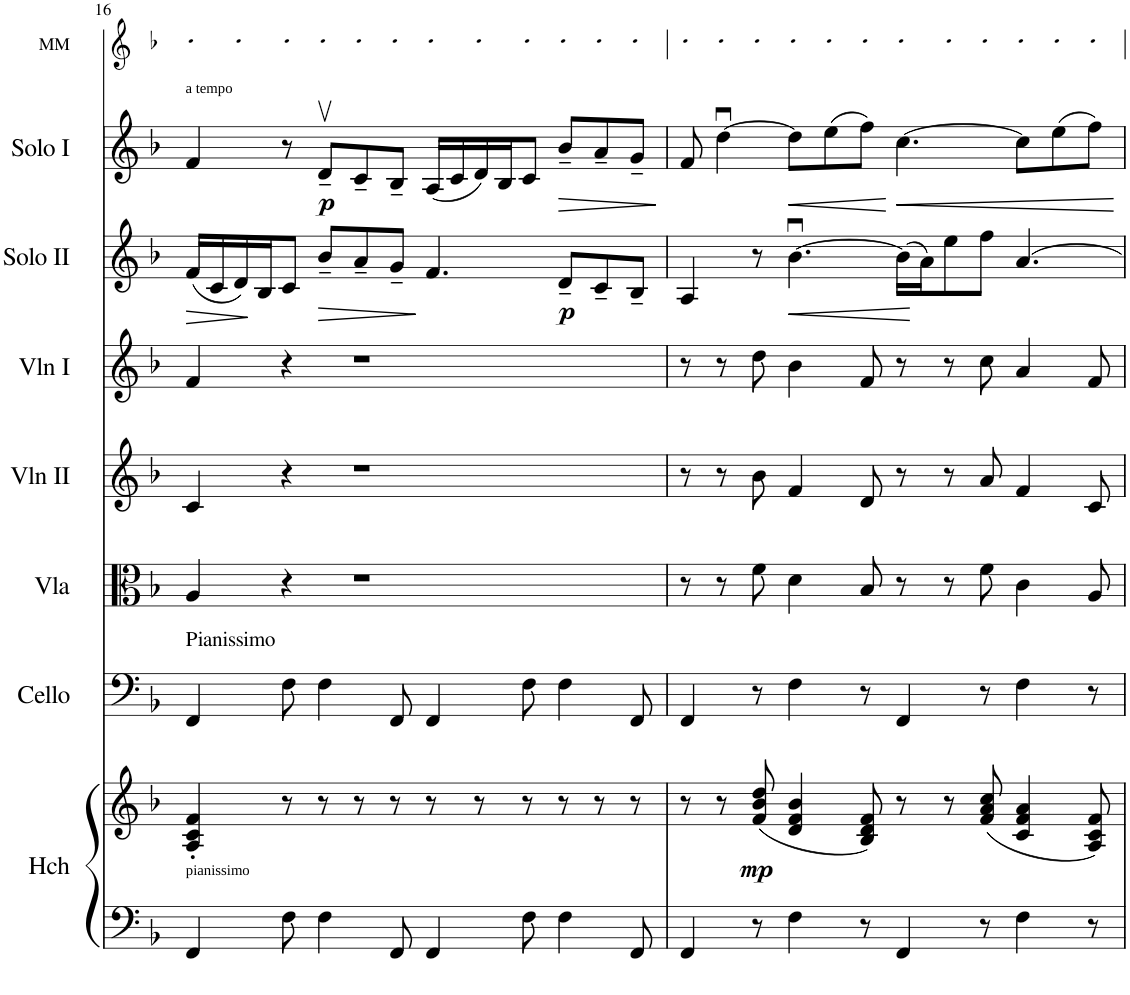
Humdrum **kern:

**kern	**kern	**dynam	**kern	**kern	**kern	**kern	**kern	**dynam	**kern	**dynam	**kern
*part8	*part8	*part8	*part7	*part6	*part5	*part4	*part3	*part3	*part2	*part2	*part1
*staff9	*staff8	*staff8/9	*staff7	*staff6	*staff5	*staff4	*staff3	*staff3	*staff2	*staff2	*staff1
*I"Harpsichord	*	*	*I"Cello	*I"Viola	*I"Violin II	*I"Violin I	*I"Solo II	*	*I"Solo I	*	*I"MM
*I'Hch	*	*	*I'Cello	*I'Vla	*I'Vln II	*I'Vln I	*I'Solo II	*	*I'Solo I	*	*I'MM
!!LO:PB:g=z
*clefF4	*clefG2	*	*clefF4	*clefC3	*clefG2	*clefG2	*clefG2	*	*clefG2	*	*clefG2
*k[b-]	*k[b-]	*	*k[b-]	*k[b-]	*k[b-]	*k[b-]	*k[b-]	*	*k[b-]	*	*k[b-]
*M12/8	*M12/8	*	*M12/8	*M12/8	*M12/8	*M12/8	*M12/8	*	*M12/8	*	*M12/8
=16	=16	=16	=16	=16	=16	=16	=16	=16	=16	=16	=16
!	!	!	!	!	!	!	!	!	!LO:TX:a:t=a tempo	!	!
!	!	!	!LO:TX:a:t=Pianissimo	!	!	!	!	!	!	!	!
!LO:TX:a:t=pianissimo	!	!	!	!	!	!	!	!	!	!	!
!	!	!	!	!	!	!	!	!LO:HP:b	!	!	!
4FF/	4A/' 4c/' 4f/'	.	4FF/	4A/	4c/	4f/	(16f/LL	>	4f/	.	8cc!L
.	.	.	.	.	.	.	16c/	.	.	.	.
.	.	.	.	.	.	.	16d/)	.	.	.	8cc!
.	.	.	.	.	.	.	16B-/J	]	.	.	.
8F\	8r	.	8F\	4r	4r	4r	8c/J	.	8r	.	8cc!J
!	!	!	!	!	!	!	!	!LO:HP:b	!	!LO:DY:b	!
4F\	8r	.	4F\	.	.	.	8b-~/L	>	8dv~/L	p	8cc!L
.	8r	.	.	1r	1r	1r	8a~/	.	8c~/	.	8cc!
8FF/	8r	.	8FF/	.	.	.	8g~/J	.	8B-~/J	.	8cc!J
4FF/	8r	.	4FF/	.	.	.	4.f/	]	(16A/LL	.	8cc!L
.	.	.	.	.	.	.	.	.	16c/	.	.
.	8r	.	.	.	.	.	.	.	16d/)	.	8cc!
.	.	.	.	.	.	.	.	.	16B-/J	.	.
8F\	8r	.	8F\	.	.	.	.	.	8c/J	.	8cc!J
!	!	!	!	!	!	!	!	!LO:DY:b	!	!LO:HP:b	!
4F\	8r	.	4F\	.	.	.	8d~/L	p	8b-~/L	>	8cc!L
.	8r	.	.	.	.	.	8c~/	.	8a~/	.	8cc!
8FF/	8r	.	8FF/	.	.	.	8B-~/J	.	8g~/J	.	8cc!J
.	.	.	.	.	.	.	.	.	.	]	.
=17	=17	=17	=17	=17	=17	=17	=17	=17	=17	=17	=17
4FF/	8r	.	4FF/	8r	8r	8r	4A/	.	8f/	.	8cc!L
.	8r	.	.	8r	8r	8r	.	.	[4ddu\	.	8cc!
!	!	!LO:DY:b	!	!	!	!	!	!	!	!	!
8r	(8f/ 8b-/ 8dd/	mp	8r	8f\	8b-\	8dd\	8r	.	.	.	8cc!J
!	!	!	!	!	!	!	!	!LO:HP:b	!	!LO:HP:b	!
4F\	4d/ 4f/ 4b-/	.	4F\	4d\	4f/	4b-\	[4.b-u\	<	8dd\L]	<	8cc!L
.	.	.	.	.	.	.	.	.	(8ee\	.	8cc!
8r	8B-/ 8d/ 8f/)	.	8r	8B-/	8d/	8f/	.	.	8ff\J)	.	8cc!J
!	!	!	!	!	!	!	!	!	!	!LO:HP:n=1:b	!
4FF/	8r	.	4FF/	8r	8r	8r	(16b-\LL]	.	[4.cc\	[ <	8cc!L
.	.	.	.	.	.	.	16a\J)	[	.	.	.
.	8r	.	.	8r	8r	8r	8ee\	.	.	.	8cc!
8r	(8f/ 8a/ 8cc/	.	8r	8f\	8a/	8cc\	8ff\J	.	.	.	8cc!J
4F\	4c/ 4f/ 4a/	.	4F\	4c\	4f/	4a/	[4.a/	.	8cc\L]	.	8cc!L
.	.	.	.	.	.	.	.	.	(8ee\	.	8cc!
8r	8A/ 8c/ 8f/)	.	8r	8A/	8c/	8f/	.	.	8ff\J)	.	8cc!J
.	.	.	.	.	.	.	.	.	.	[	.
=	=	=	=	=	=	=	=	=	=	=	=
*-	*-	*-	*-	*-	*-	*-	*-	*-	*-	*-	*-
